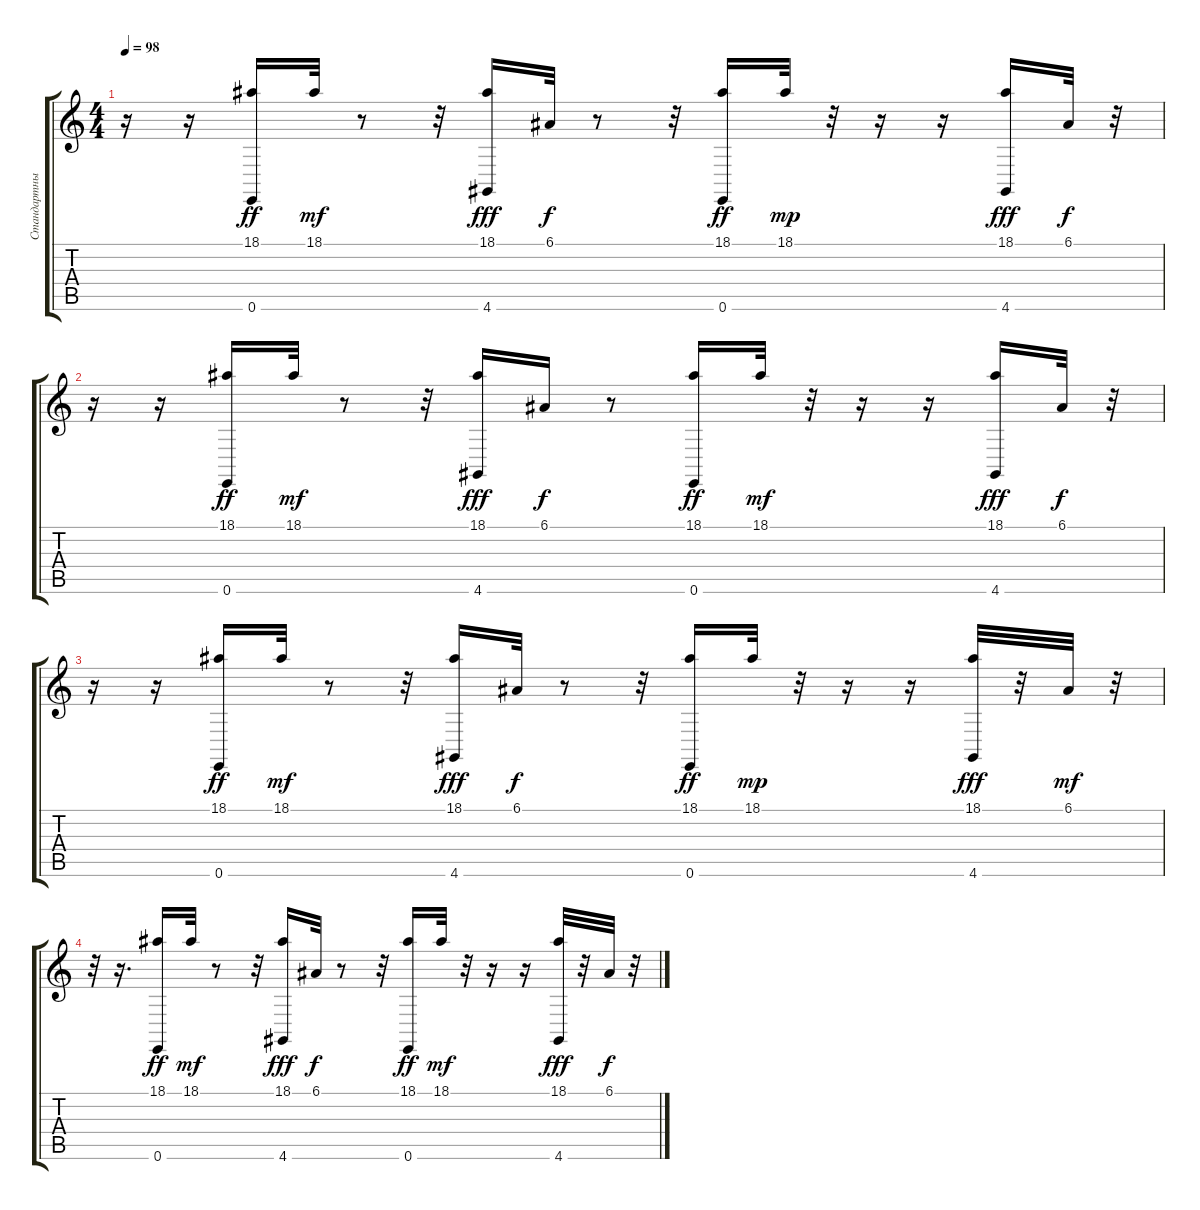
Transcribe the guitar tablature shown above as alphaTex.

\track ("Стандартный Набор" "Стандартны") {instrument acousticgrandpiano}
\staff {score tabs}
\tuning (E4 B3 G3 D3 A2 E2) {hide}
\ts (4 4)
\tempo 98
\clef g2
\ks c
r.16{dy f} r.16 (18.1 0.6).16{dy ff} 18.1.32{dy mf} r.8 r.32 (18.1 4.6).16{dy fff} 6.1.32{dy f} r.8 r.32 (18.1 0.6).16{dy ff} 18.1.32{dy mp} r.32 r.16 r.16 (18.1 4.6).16{dy fff} 6.1.32{dy f} r.32 |
r.16 r.16 (18.1 0.6).16{dy ff} 18.1.32{dy mf} r.8 r.32 (18.1 4.6).16{dy fff} 6.1.16{dy f} r.8 (18.1 0.6).16{dy ff} 18.1.32{dy mf} r.32 r.16 r.16 (18.1 4.6).16{dy fff} 6.1.32{dy f} r.32 |
r.16 r.16 (18.1 0.6).16{dy ff} 18.1.32{dy mf} r.8 r.32 (18.1 4.6).16{dy fff} 6.1.32{dy f} r.8 r.32 (18.1 0.6).16{dy ff} 18.1.32{dy mp} r.32 r.16 r.16 (18.1 4.6).32{dy fff} r.32 6.1.32{dy mf} r.32 |
r.32 r.16{d} (18.1 0.6).16{dy ff} 18.1.32{dy mf} r.8 r.32 (18.1 4.6).16{dy fff} 6.1.32{dy f} r.8 r.32 (18.1 0.6).16{dy ff} 18.1.32{dy mf} r.32 r.16 r.16 (18.1 4.6).32{dy fff} r.32 6.1.32{dy f} r.32
